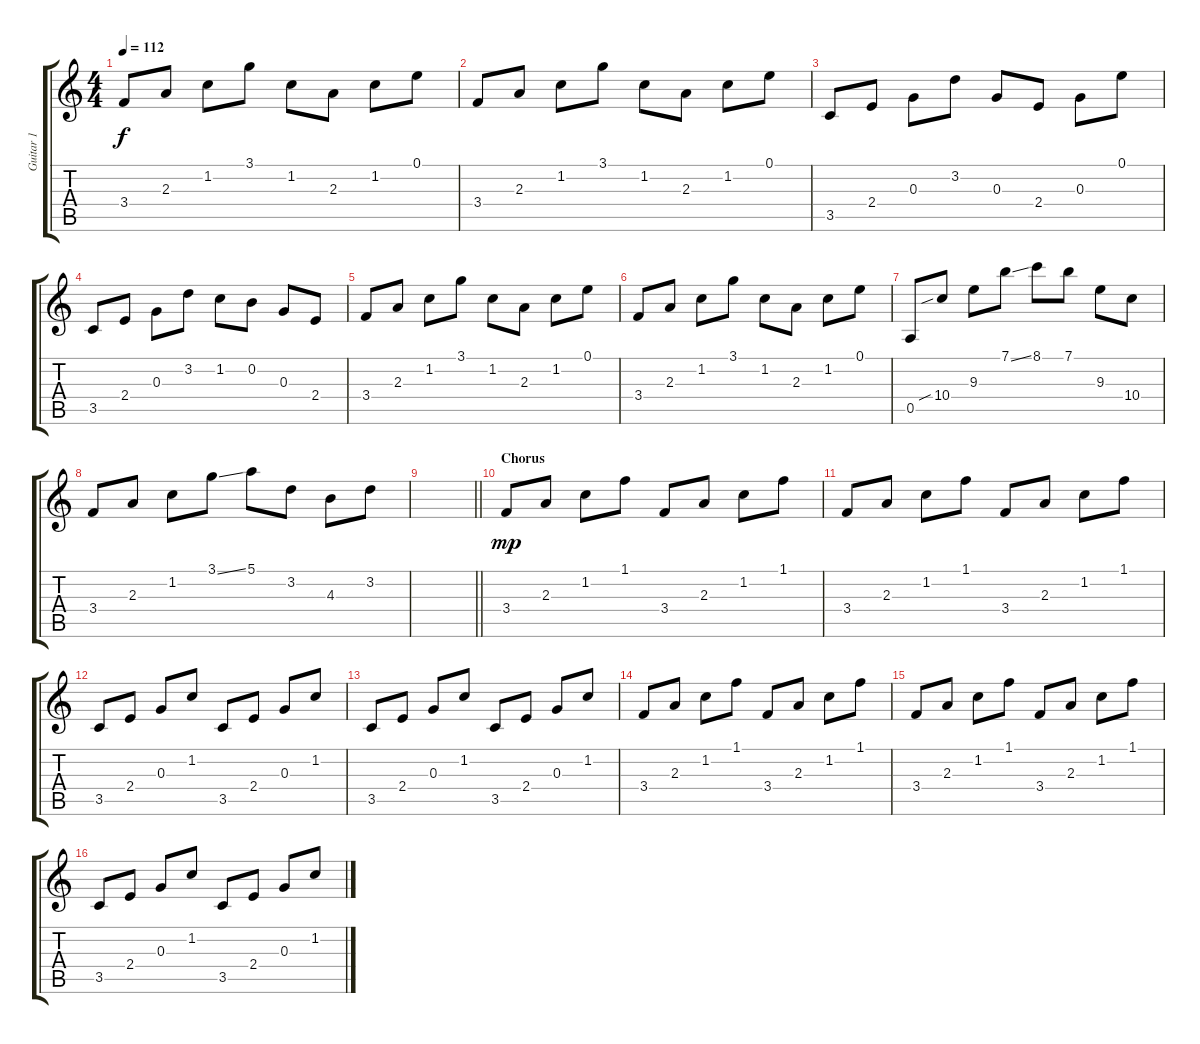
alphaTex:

\track ("Guitar 1" "Guitar 1") {instrument acousticguitarsteel}
\staff {score tabs}
\tuning (E4 B3 G3 D3 A2 E2) {hide}
\ts (4 4)
\tempo 112
\clef g2
\ks c
3.4.8{dy f} 2.3.8 1.2.8 3.1.8 1.2.8 2.3.8 1.2.8 0.1.8 |
3.4.8 2.3.8 1.2.8 3.1.8 1.2.8 2.3.8 1.2.8 0.1.8 |
3.5.8 2.4.8 0.3.8 3.2.8 0.3.8 2.4.8 0.3.8 0.1.8 |
3.5.8 2.4.8 0.3.8 3.2.8 1.2.8 0.2.8 0.3.8 2.4.8 |
3.4.8 2.3.8 1.2.8 3.1.8 1.2.8 2.3.8 1.2.8 0.1.8 |
3.4.8 2.3.8 1.2.8 3.1.8 1.2.8 2.3.8 1.2.8 0.1.8 |
0.5.8 10.4{sib}.8 9.3.8 7.1{ss}.8 8.1.8 7.1.8 9.3.8 10.4.8 |
3.4.8 2.3.8 1.2.8 3.1{ss}.8 5.1.8 3.2.8 4.3.8 3.2.8 |
\barLineRight lightlight
|
\section ("" "Chorus")
3.4.8{dy mp} 2.3.8 1.2.8 1.1.8 3.4.8 2.3.8 1.2.8 1.1.8 |
3.4.8 2.3.8 1.2.8 1.1.8 3.4.8 2.3.8 1.2.8 1.1.8 |
3.5.8 2.4.8 0.3.8 1.2.8 3.5.8 2.4.8 0.3.8 1.2.8 |
3.5.8 2.4.8 0.3.8 1.2.8 3.5.8 2.4.8 0.3.8 1.2.8 |
3.4.8 2.3.8 1.2.8 1.1.8 3.4.8 2.3.8 1.2.8 1.1.8 |
3.4.8 2.3.8 1.2.8 1.1.8 3.4.8 2.3.8 1.2.8 1.1.8 |
3.5.8 2.4.8 0.3.8 1.2.8 3.5.8 2.4.8 0.3.8 1.2.8
